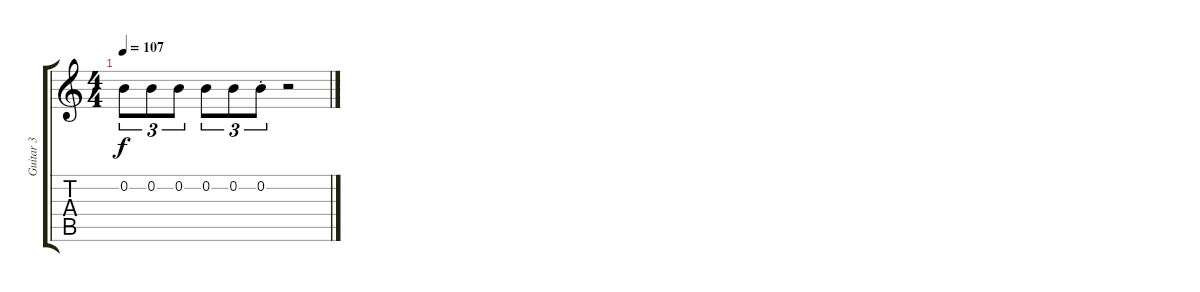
\track ("Guitar 3" "Guitar 3") {instrument electricguitarjazz}
\staff {score tabs}
\tuning (E4 B3 G3 D3 A2 E2) {hide}
\ts (4 4)
\tempo 107
\clef g2
\ks c
0.2.8{tu (3 2) dy f} 0.2.8{tu (3 2)} 0.2.8{tu (3 2)} 0.2.8{tu (3 2)} 0.2.8{tu (3 2)} 0.2{st}.8{tu (3 2)} r.2
